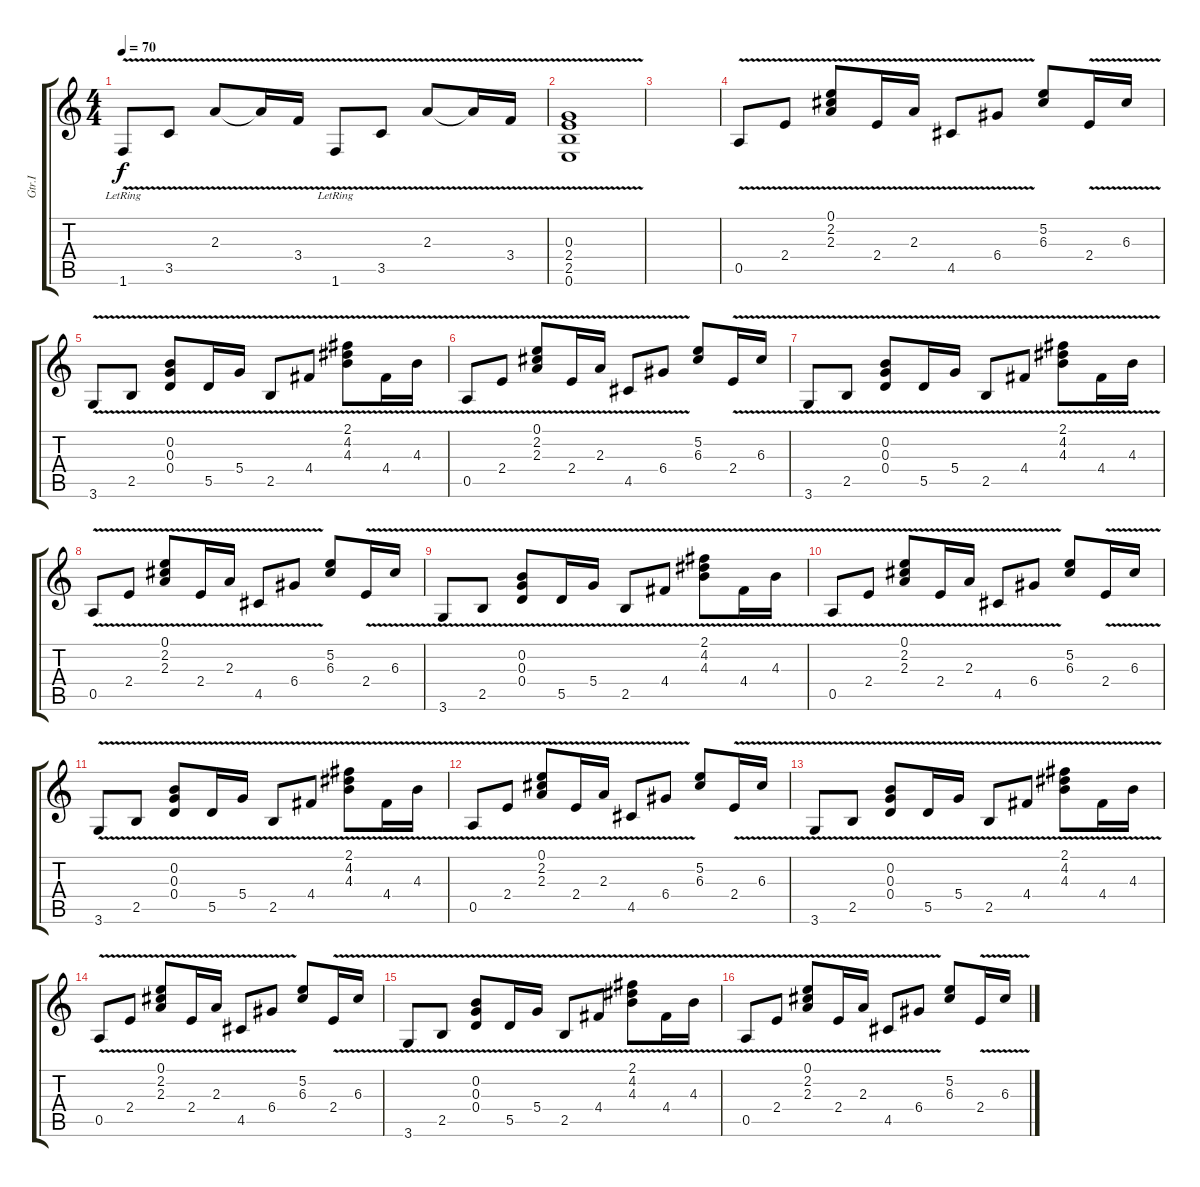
\track ("Gtr.I" "Gtr.I") {instrument electricguitarclean}
\staff {score tabs}
\tuning (E4 B3 G3 D3 A2 E2) {hide}
\ts (4 4)
\tempo 70
\clef g2
\ks c
1.6{v lr}.8{dy f} 3.5{v}.8 2.3{v}.8 2.3{t}.16 3.4{v}.16 1.6{v lr}.8 3.5{v}.8 2.3{v}.8 2.3{t}.16 3.4{v}.16 |
(0.3 2.4{v} 2.5 0.6).1 |
|
0.5{v}.8 2.4{v}.8 (0.1 2.2 2.3{v}).8 2.4{v}.16 2.3{v}.16 4.5{v}.8 6.4{v}.8 (5.2 6.3).8 2.4{v}.16 6.3{v}.16 |
3.6{v}.8 2.5{v}.8 (0.2 0.3 0.4{v}).8 5.5{v}.16 5.4{v}.16 2.5{v}.8 4.4{v}.8 (2.1 4.2 4.3{v}).8 4.4{v}.16 4.3{v}.16 |
0.5{v}.8 2.4{v}.8 (0.1 2.2 2.3{v}).8 2.4{v}.16 2.3{v}.16 4.5{v}.8 6.4{v}.8 (5.2 6.3).8 2.4{v}.16 6.3{v}.16 |
3.6{v}.8 2.5{v}.8 (0.2 0.3 0.4{v}).8 5.5{v}.16 5.4{v}.16 2.5{v}.8 4.4{v}.8 (2.1 4.2 4.3{v}).8 4.4{v}.16 4.3{v}.16 |
0.5{v}.8 2.4{v}.8 (0.1 2.2 2.3{v}).8 2.4{v}.16 2.3{v}.16 4.5{v}.8 6.4{v}.8 (5.2 6.3).8 2.4{v}.16 6.3{v}.16 |
3.6{v}.8 2.5{v}.8 (0.2 0.3 0.4{v}).8 5.5{v}.16 5.4{v}.16 2.5{v}.8 4.4{v}.8 (2.1 4.2 4.3{v}).8 4.4{v}.16 4.3{v}.16 |
0.5{v}.8 2.4{v}.8 (0.1 2.2 2.3{v}).8 2.4{v}.16 2.3{v}.16 4.5{v}.8 6.4{v}.8 (5.2 6.3).8 2.4{v}.16 6.3{v}.16 |
3.6{v}.8 2.5{v}.8 (0.2 0.3 0.4{v}).8 5.5{v}.16 5.4{v}.16 2.5{v}.8 4.4{v}.8 (2.1 4.2 4.3{v}).8 4.4{v}.16 4.3{v}.16 |
0.5{v}.8 2.4{v}.8 (0.1 2.2 2.3{v}).8 2.4{v}.16 2.3{v}.16 4.5{v}.8 6.4{v}.8 (5.2 6.3).8 2.4{v}.16 6.3{v}.16 |
3.6{v}.8 2.5{v}.8 (0.2 0.3 0.4{v}).8 5.5{v}.16 5.4{v}.16 2.5{v}.8 4.4{v}.8 (2.1 4.2 4.3{v}).8 4.4{v}.16 4.3{v}.16 |
0.5{v}.8 2.4{v}.8 (0.1 2.2 2.3{v}).8 2.4{v}.16 2.3{v}.16 4.5{v}.8 6.4{v}.8 (5.2 6.3).8 2.4{v}.16 6.3{v}.16 |
3.6{v}.8 2.5{v}.8 (0.2 0.3 0.4{v}).8 5.5{v}.16 5.4{v}.16 2.5{v}.8 4.4{v}.8 (2.1 4.2 4.3{v}).8 4.4{v}.16 4.3{v}.16 |
0.5{v}.8 2.4{v}.8 (0.1 2.2 2.3{v}).8 2.4{v}.16 2.3{v}.16 4.5{v}.8 6.4{v}.8 (5.2 6.3).8 2.4{v}.16 6.3{v}.16
